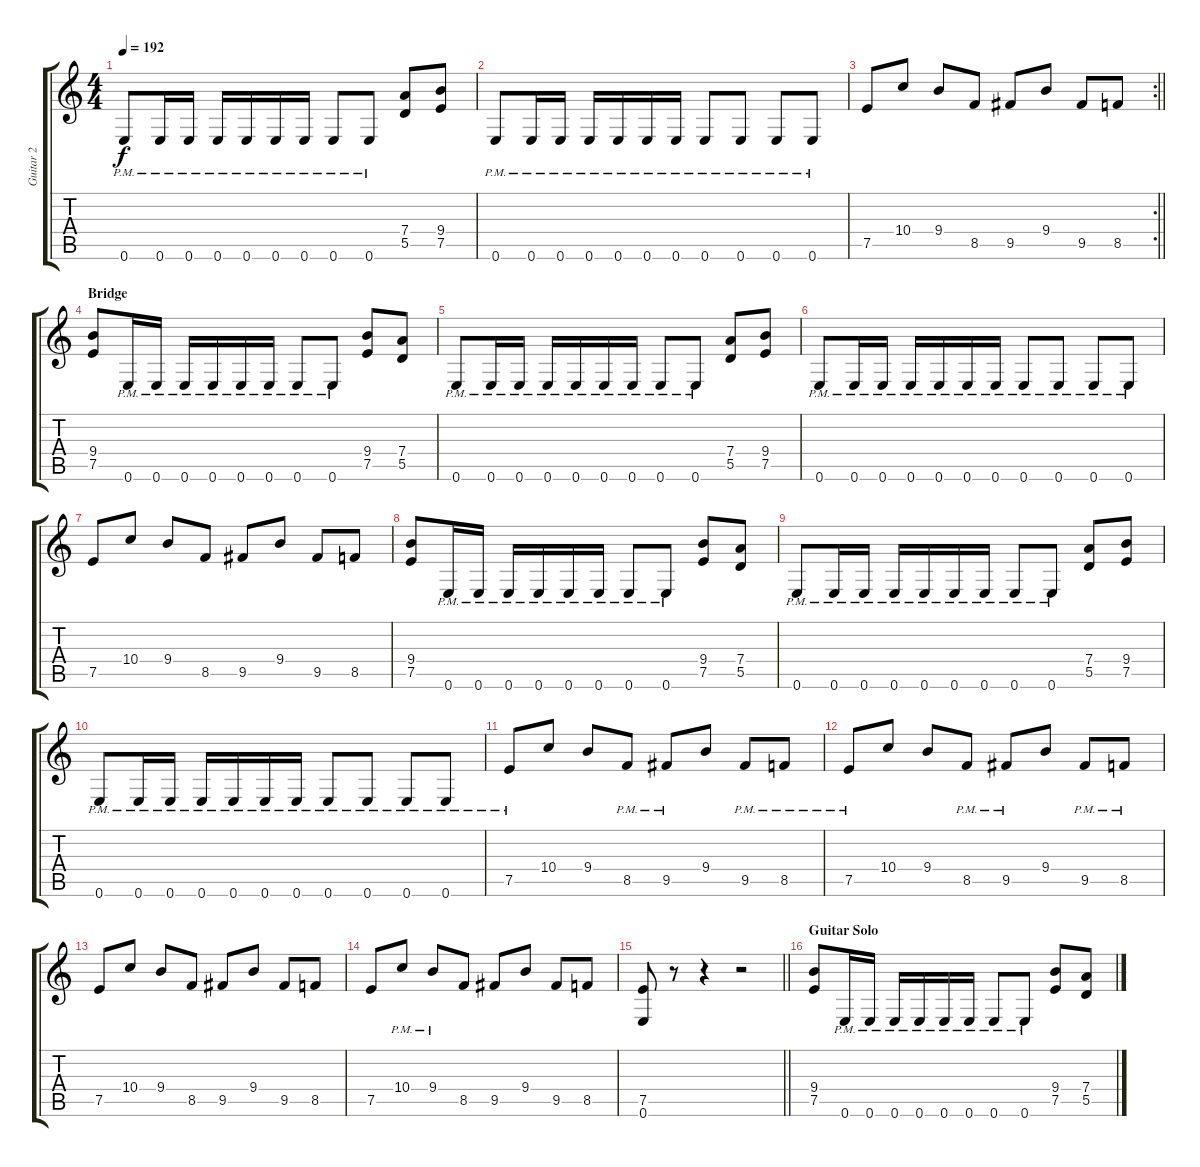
\track ("Guitar 2" "Guitar 2") {instrument distortionguitar}
\staff {score tabs}
\tuning (E4 B3 G3 D3 A2 E2) {hide}
\ts (4 4)
\tempo 192
\clef g2
\ks c
0.6{pm}.8{dy f} 0.6{pm}.16 0.6{pm}.16 0.6{pm}.16 0.6{pm}.16 0.6{pm}.16 0.6{pm}.16 0.6{pm}.8 0.6{pm}.8 (7.4 5.5).8 (9.4 7.5).8 |
0.6{pm}.8 0.6{pm}.16 0.6{pm}.16 0.6{pm}.16 0.6{pm}.16 0.6{pm}.16 0.6{pm}.16 0.6{pm}.8 0.6{pm}.8 0.6{pm}.8 0.6{pm}.8 |
\rc 2
\barLineRight lightlight
7.5.8 10.4.8 9.4.8 8.5.8 9.5.8 9.4.8 9.5.8 8.5.8 |
\section ("" "Bridge")
(9.4 7.5).8 0.6{pm}.16 0.6{pm}.16 0.6{pm}.16 0.6{pm}.16 0.6{pm}.16 0.6{pm}.16 0.6{pm}.8 0.6{pm}.8 (9.4 7.5).8 (7.4 5.5).8 |
0.6{pm}.8 0.6{pm}.16 0.6{pm}.16 0.6{pm}.16 0.6{pm}.16 0.6{pm}.16 0.6{pm}.16 0.6{pm}.8 0.6{pm}.8 (7.4 5.5).8 (9.4 7.5).8 |
0.6{pm}.8 0.6{pm}.16 0.6{pm}.16 0.6{pm}.16 0.6{pm}.16 0.6{pm}.16 0.6{pm}.16 0.6{pm}.8 0.6{pm}.8 0.6{pm}.8 0.6{pm}.8 |
7.5.8 10.4.8 9.4.8 8.5.8 9.5.8 9.4.8 9.5.8 8.5.8 |
(9.4 7.5).8 0.6{pm}.16 0.6{pm}.16 0.6{pm}.16 0.6{pm}.16 0.6{pm}.16 0.6{pm}.16 0.6{pm}.8 0.6{pm}.8 (9.4 7.5).8 (7.4 5.5).8 |
0.6{pm}.8 0.6{pm}.16 0.6{pm}.16 0.6{pm}.16 0.6{pm}.16 0.6{pm}.16 0.6{pm}.16 0.6{pm}.8 0.6{pm}.8 (7.4 5.5).8 (9.4 7.5).8 |
0.6{pm}.8 0.6{pm}.16 0.6{pm}.16 0.6{pm}.16 0.6{pm}.16 0.6{pm}.16 0.6{pm}.16 0.6{pm}.8 0.6{pm}.8 0.6{pm}.8 0.6{pm}.8 |
7.5{pm}.8 10.4.8 9.4.8 8.5{pm}.8 9.5{pm}.8 9.4.8 9.5{pm}.8 8.5{pm}.8 |
7.5{pm}.8 10.4.8 9.4.8 8.5{pm}.8 9.5{pm}.8 9.4.8 9.5{pm}.8 8.5{pm}.8 |
7.5.8 10.4.8 9.4.8 8.5.8 9.5.8 9.4.8 9.5.8 8.5.8 |
7.5.8 10.4{pm}.8 9.4{pm}.8 8.5.8 9.5.8 9.4.8 9.5.8 8.5.8 |
\barLineRight lightlight
(7.5 0.6).8 r.8 r.4 r.2 |
\section ("" "Guitar Solo")
(9.4 7.5).8 0.6{pm}.16 0.6{pm}.16 0.6{pm}.16 0.6{pm}.16 0.6{pm}.16 0.6{pm}.16 0.6{pm}.8 0.6{pm}.8 (9.4 7.5).8 (7.4 5.5).8
